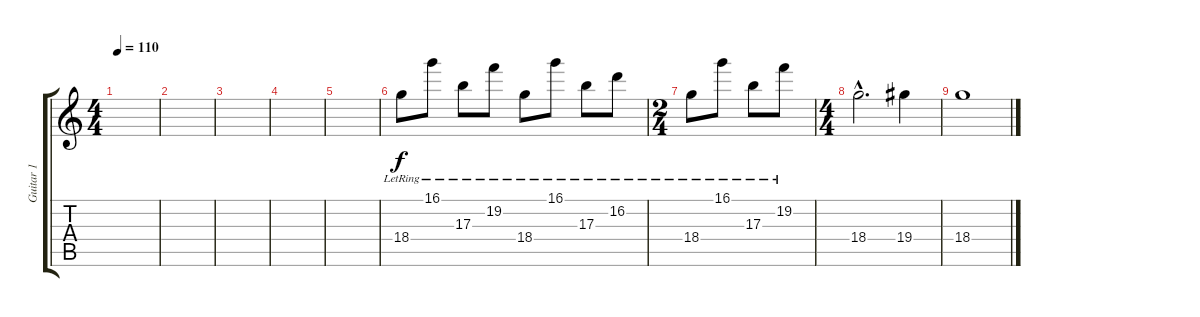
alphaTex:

\track ("Guitar 1" "Guitar 1") {instrument electricguitarjazz}
\staff {score tabs}
\tuning (Eb4 Bb3 Gb3 Db3 Ab2 Eb2) {hide}
\ts (4 4)
\tempo 110
\clef g2
\ks c
|
|
|
|
|
18.4{lr}.8{volume 13} 16.1{lr}.8 17.3{lr}.8 19.2{lr}.8 18.4{lr}.8 16.1{lr}.8 17.3{lr}.8 16.2{lr}.8 |
\ts (2 4)
18.4{lr}.8 16.1{lr}.8 17.3{lr}.8 19.2{lr}.8 |
\ts (4 4)
18.4{hac}.2{d} 19.4.4 |
18.4.1
